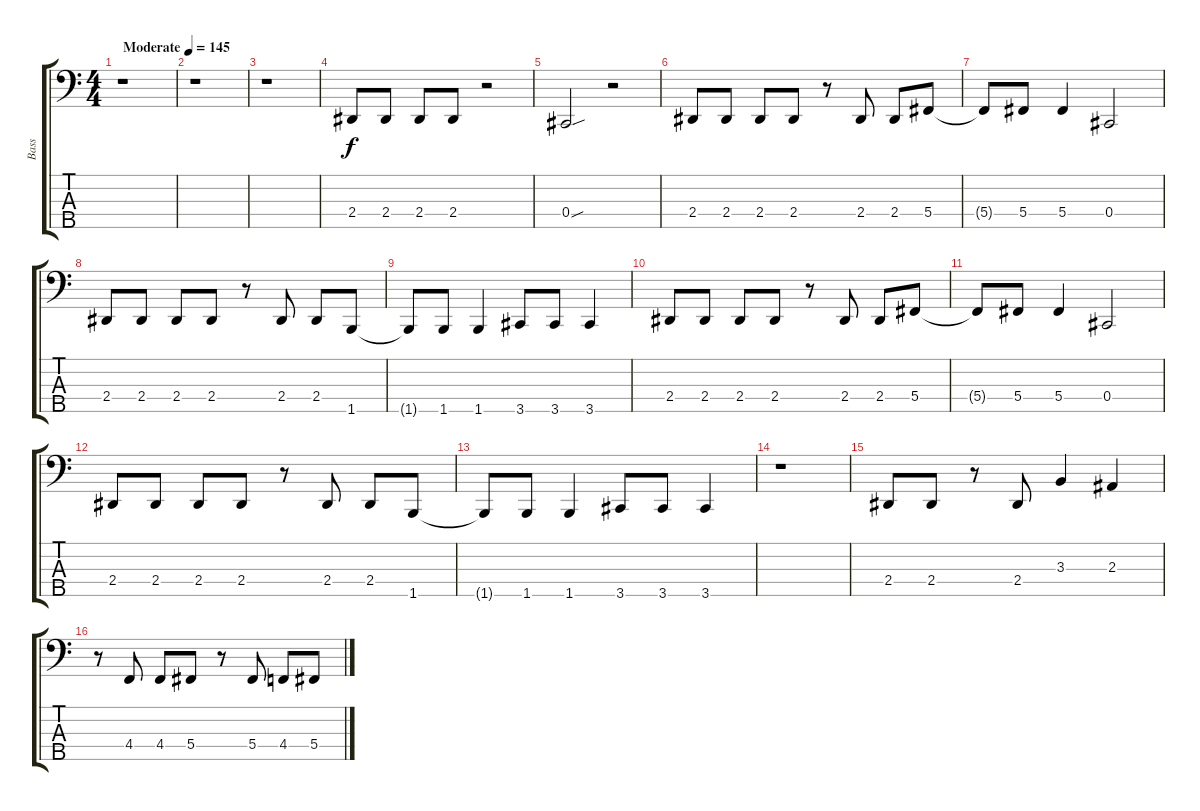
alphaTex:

\track ("Bass" "Bass") {instrument fretlessbass}
\staff {score tabs}
\tuning (Gb2 Db2 Ab1 Db1 Bb0) {hide}
\ts (4 4)
\tempo (145 "Moderate")
\clef f4
\ks c
r.1{dy f instrument fretlessbass} |
r.1 |
r.1 |
2.4.8 2.4.8 2.4.8 2.4.8 r.2 |
0.4{sou}.2 r.2 |
2.4.8 2.4.8 2.4.8 2.4.8 r.8 2.4.8 2.4.8 5.4.8 |
5.4{t}.8 5.4.8 5.4.4 0.4.2 |
2.4.8 2.4.8 2.4.8 2.4.8 r.8 2.4.8 2.4.8 1.5.8 |
1.5{t}.8 1.5.8 1.5.4 3.5.8 3.5.8 3.5.4 |
2.4.8 2.4.8 2.4.8 2.4.8 r.8 2.4.8 2.4.8 5.4.8 |
5.4{t}.8 5.4.8 5.4.4 0.4.2 |
2.4.8 2.4.8 2.4.8 2.4.8 r.8 2.4.8 2.4.8 1.5.8 |
1.5{t}.8 1.5.8 1.5.4 3.5.8 3.5.8 3.5.4 |
r.1 |
2.4.8 2.4.8 r.8 2.4.8 3.3.4 2.3.4 |
r.8 4.4.8 4.4.8 5.4.8 r.8 5.4.8 4.4.8 5.4.8
